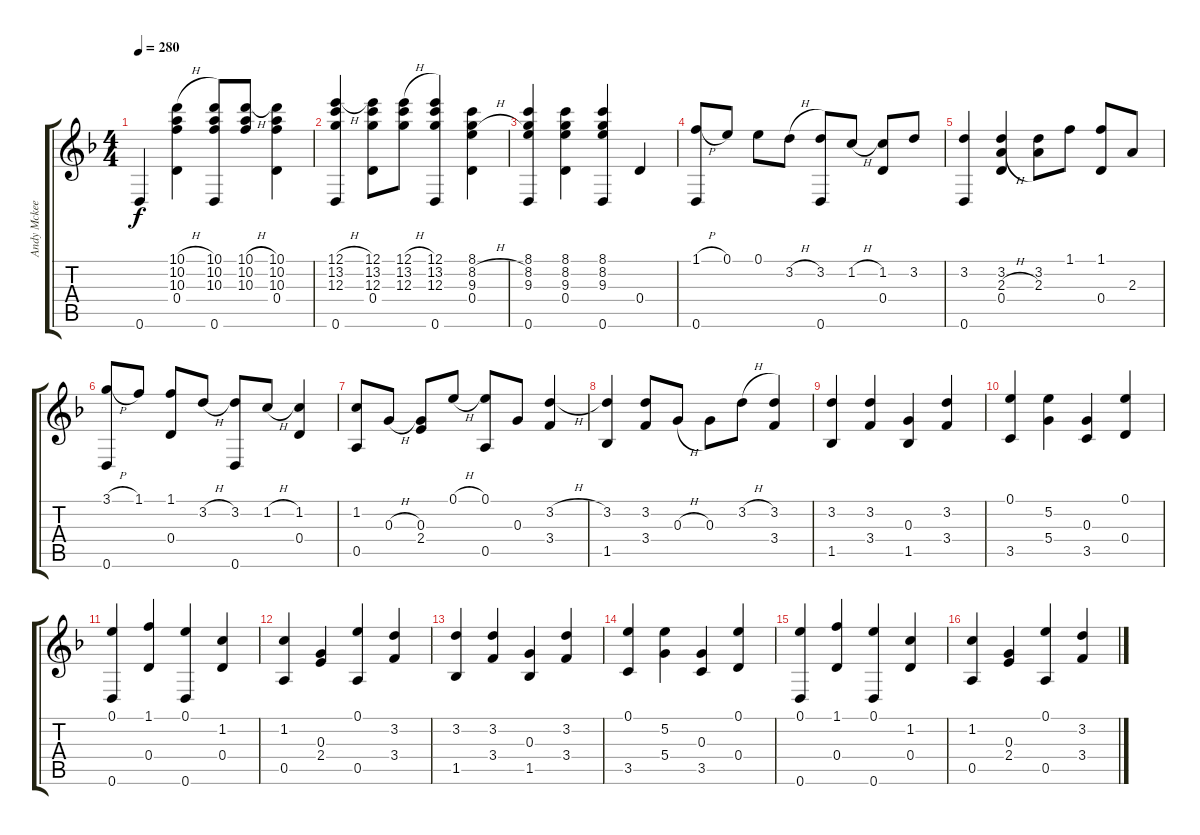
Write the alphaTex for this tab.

\track ("Andy Mckee" "Andy Mckee") {instrument acousticguitarsteel}
\staff {score tabs}
\tuning (E4 B3 G3 D3 A2 D2) {hide}
\ts (4 4)
\tempo 280
\clef g2
\ks f
0.6.4{dy f} (10.1{h} 10.2 10.3 0.4).4 (10.1 10.2 10.3 0.6).8 (10.1{h} 10.2 10.3).8 (10.1 10.2 10.3 0.4).4 |
(12.1{h} 13.2 12.3 0.6).4 (12.1 13.2 12.3 0.4).8 (12.1{h} 13.2 12.3).8 (12.1 13.2 12.3 0.6).4 (8.1 8.2{h} 9.3 0.4).4 |
(8.1 8.2 9.3 0.6).4 (8.1 8.2 9.3 0.4).4 (8.1 8.2 9.3 0.6).4 0.4.4 |
(1.1{h} 0.6).8 0.1.8 0.1.8 3.2{h}.8 (3.2 0.6).8 1.2{h}.8 (1.2 0.4).8 3.2.8 |
(3.2 0.6).4 (3.2 2.3{h} 0.4).4 (3.2 2.3).8 1.1.8 (1.1 0.4).8 2.3.8 |
(3.1{h} 0.6).8 1.1.8 (1.1 0.4).8 3.2{h}.8 (3.2 0.6).8 1.2{h}.8 (1.2 0.4).4 |
(1.2 0.5).8 0.3{h}.8 (0.3 2.4).8 0.1{h}.8 (0.1 0.5).8 0.3.8 (3.2{h} 3.4).4 |
(3.2 1.5).4 (3.2 3.4).8 0.3{h}.8 0.3.8 3.2{h}.8 (3.2 3.4).4 |
(3.2 1.5).4 (3.2 3.4).4 (0.3 1.5).4 (3.2 3.4).4 |
(0.1 3.5).4 (5.2 5.4).4 (0.3 3.5).4 (0.1 0.4).4 |
(0.1 0.6).4 (1.1 0.4).4 (0.1 0.6).4 (1.2 0.4).4 |
(1.2 0.5).4 (0.3 2.4).4 (0.1 0.5).4 (3.2 3.4).4 |
(3.2 1.5).4 (3.2 3.4).4 (0.3 1.5).4 (3.2 3.4).4 |
(0.1 3.5).4 (5.2 5.4).4 (0.3 3.5).4 (0.1 0.4).4 |
(0.1 0.6).4 (1.1 0.4).4 (0.1 0.6).4 (1.2 0.4).4 |
(1.2 0.5).4 (0.3 2.4).4 (0.1 0.5).4 (3.2 3.4).4
